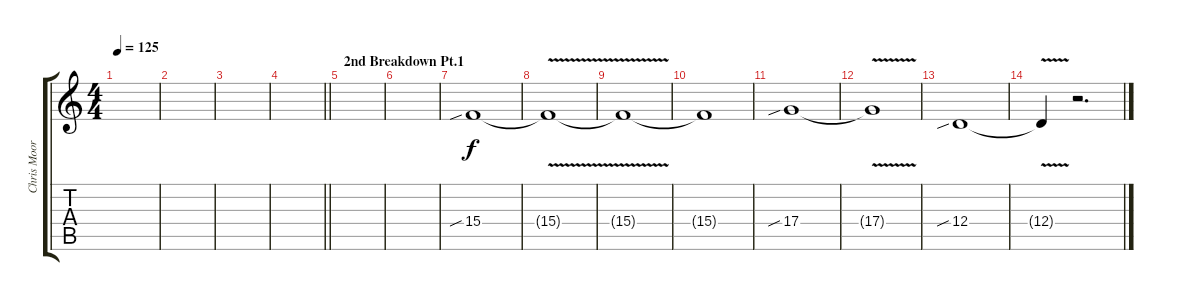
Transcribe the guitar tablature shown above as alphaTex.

\track ("Chris Moore" "Chris Moor") {instrument lead2sawtooth}
\staff {score tabs}
\tuning (E4 B3 G3 D3 A2 D2) {hide}
\ts (4 4)
\tempo 125
\clef g2
\ks c
|
|
|
\barLineRight lightlight
|
\section ("" "2nd Breakdown Pt.1")
|
|
15.4{sib}.1 |
15.4{v t}.1 |
15.4{t}.1 |
15.4{t}.1 |
17.4{sib}.1 |
17.4{v t}.1 |
12.4{sib}.1 |
12.4{v t}.4 r.2{d}
